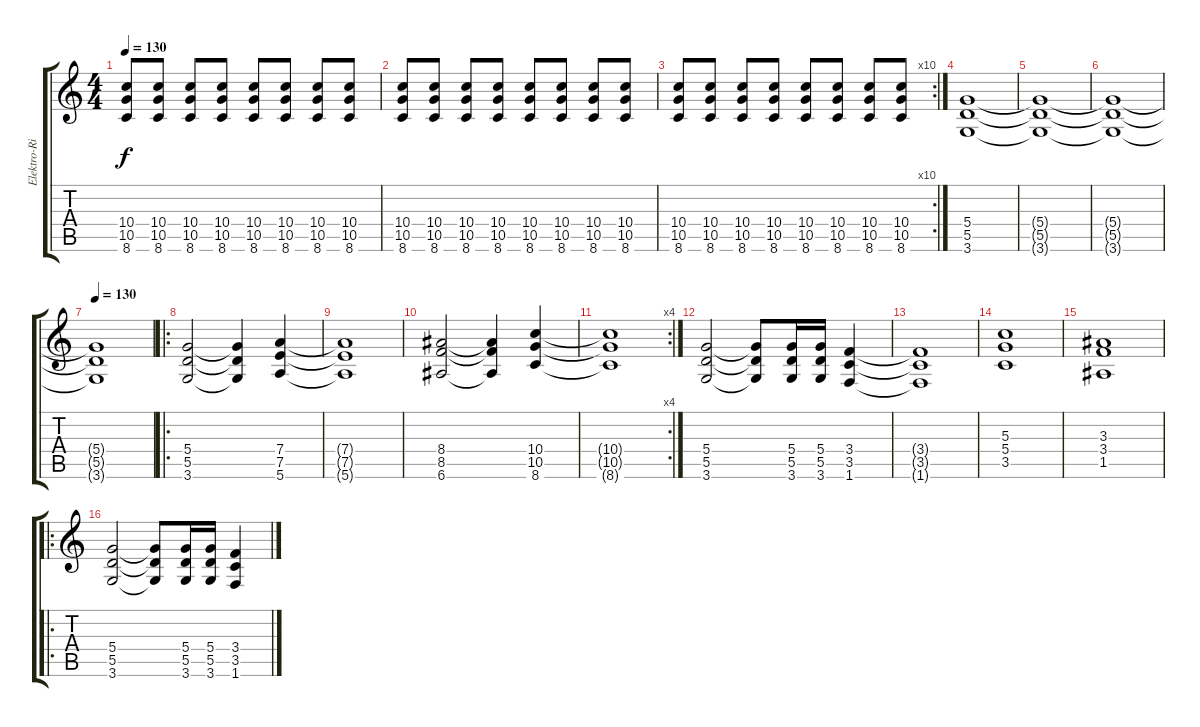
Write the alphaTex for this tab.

\track ("Elektro-Ritm" "Elektro-Ri") {instrument distortionguitar}
\staff {score tabs}
\tuning (E4 B3 G3 D3 A2 E2) {hide}
\ts (4 4)
\tempo 130
\clef g2
\ks c
(10.4 10.5 8.6).8{dy f} (10.4 10.5 8.6).8 (10.4 10.5 8.6).8 (10.4 10.5 8.6).8 (10.4 10.5 8.6).8 (10.4 10.5 8.6).8 (10.4 10.5 8.6).8 (10.4 10.5 8.6).8 |
(10.4 10.5 8.6).8 (10.4 10.5 8.6).8 (10.4 10.5 8.6).8 (10.4 10.5 8.6).8 (10.4 10.5 8.6).8 (10.4 10.5 8.6).8 (10.4 10.5 8.6).8 (10.4 10.5 8.6).8 |
\rc 10
(10.4 10.5 8.6).8 (10.4 10.5 8.6).8 (10.4 10.5 8.6).8 (10.4 10.5 8.6).8 (10.4 10.5 8.6).8 (10.4 10.5 8.6).8 (10.4 10.5 8.6).8 (10.4 10.5 8.6).8 |
(5.4 5.5 3.6).1 |
(5.4{t} 5.5{t} 3.6{t}).1 |
(5.4{t} 5.5{t} 3.6{t}).1 |
\tempo 130
(5.4{t} 5.5{t} 3.6{t}).1 |
\ro
(5.4 5.5 3.6).2{volume 6} (5.4{t} 5.5{t} 3.6{t}).4 (7.4 7.5 5.6).4 |
(7.4{t} 7.5{t} 5.6{t}).1 |
(8.4 8.5 6.6).2 (8.4{t} 8.5{t} 6.6{t}).4 (10.4 10.5 8.6).4 |
\rc 4
(10.4{t} 10.5{t} 8.6{t}).1 |
(5.4 5.5 3.6).2 (5.4{t} 5.5{t} 3.6{t}).8 (5.4 5.5 3.6).16 (5.4 5.5 3.6).16 (3.4 3.5 1.6).4 |
(3.4{t} 3.5{t} 1.6{t}).1 |
(5.3 5.4 3.5).1 |
(3.3 3.4 1.5).1 |
\ro
(5.4 5.5 3.6).2 (5.4{t} 5.5{t} 3.6{t}).8 (5.4 5.5 3.6).16 (5.4 5.5 3.6).16 (3.4 3.5 1.6).4
